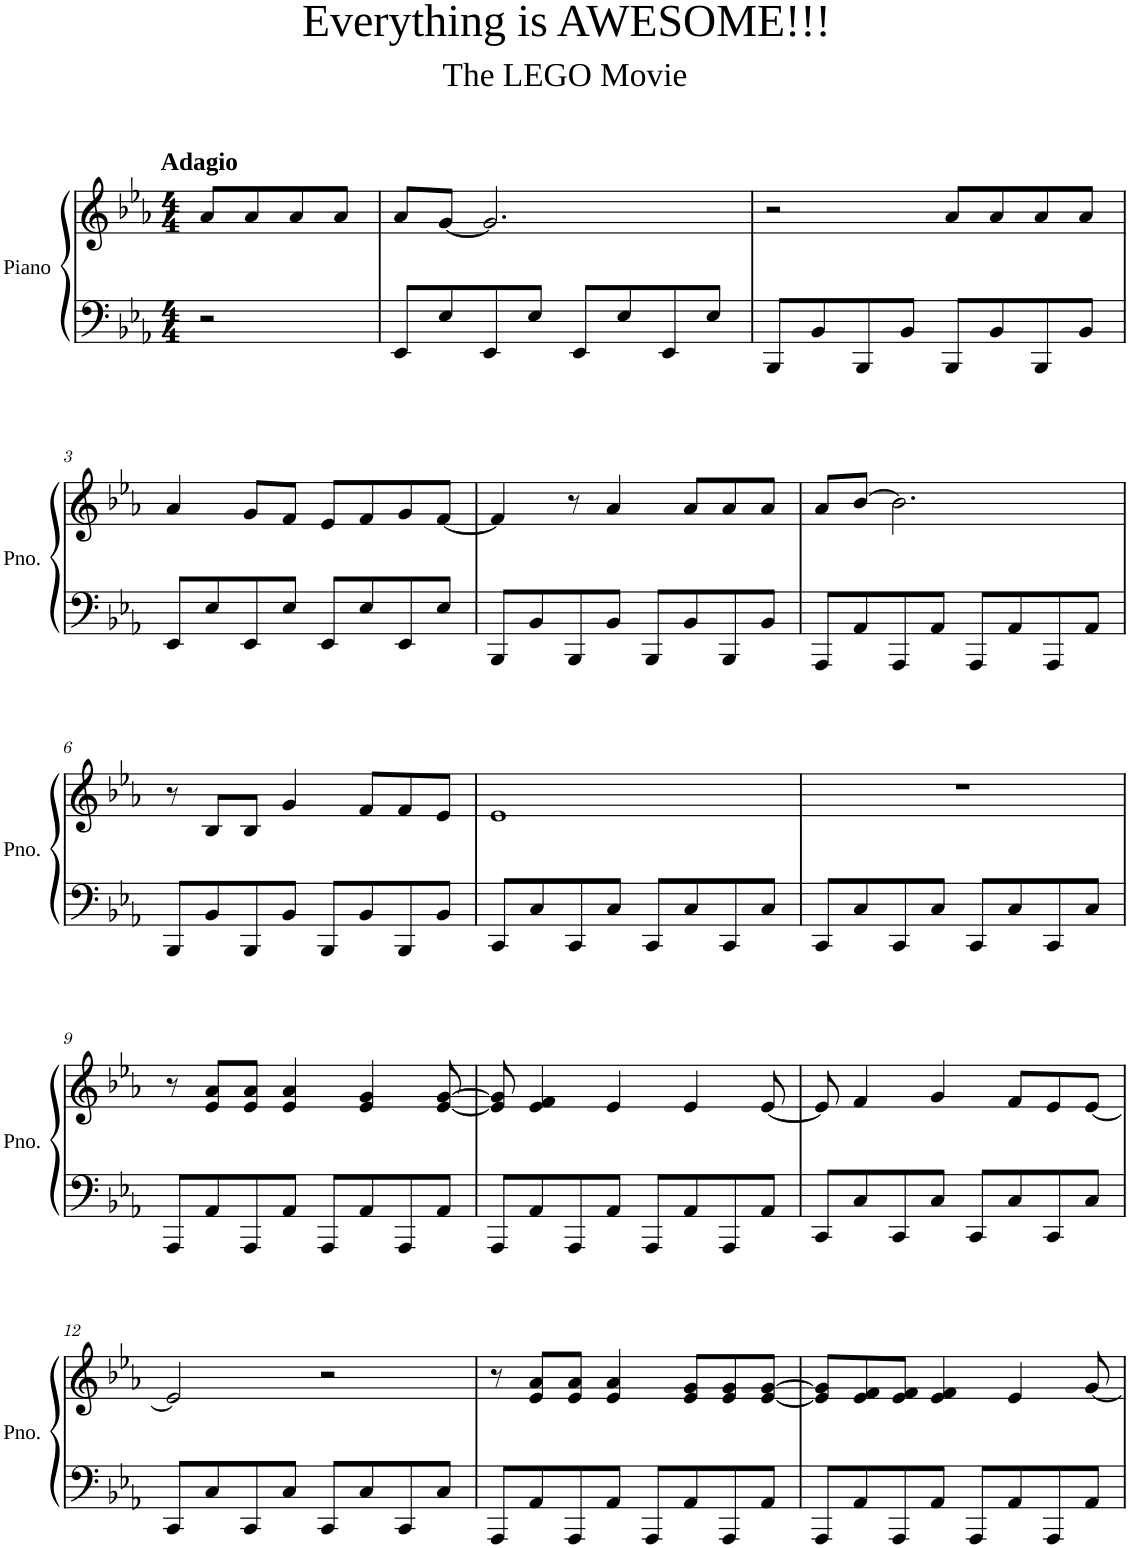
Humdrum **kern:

**kern	**kern
*part1	*part1
*staff2	*staff1
*I"Piano	*
*I'Pno.	*
*clefF4	*clefG2
*k[b-e-a-]	*k[b-e-a-]
*M4/4	*M4/4
=	=
!	!LO:TX:a:B:t=Adagio
2r	8a-/L
.	8a-/
.	8a-/
.	8a-/J
=1	=1
8EE-/L	8a-/L
8E-/	[8g/J
8EE-/	2.g/]
8E-/J	.
8EE-/L	.
8E-/	.
8EE-/	.
8E-/J	.
=2	=2
8BBB-/L	2r
8BB-/	.
8BBB-/	.
8BB-/J	.
8BBB-/L	8a-/L
8BB-/	8a-/
8BBB-/	8a-/
8BB-/J	8a-/J
!!LO:LB:g=z
=3	=3
8EE-/L	4a-/
8E-/	.
8EE-/	8g/L
8E-/J	8f/J
8EE-/L	8e-/L
8E-/	8f/
8EE-/	8g/
8E-/J	[8f/J
=4	=4
8BBB-/L	4f/]
8BB-/	.
8BBB-/	8r
8BB-/J	4a-/
8BBB-/L	.
8BB-/	8a-/L
8BBB-/	8a-/
8BB-/J	8a-/J
=5	=5
8AAA-/L	8a-/L
8AA-/	[8b-/J
8AAA-/	2.b-\]
8AA-/J	.
8AAA-/L	.
8AA-/	.
8AAA-/	.
8AA-/J	.
!!LO:LB:g=z
=6	=6
8BBB-/L	8r
8BB-/	8B-/L
8BBB-/	8B-/J
8BB-/J	4g/
8BBB-/L	.
8BB-/	8f/L
8BBB-/	8f/
8BB-/J	8e-/J
=7	=7
8CC/L	1e-
8C/	.
8CC/	.
8C/J	.
8CC/L	.
8C/	.
8CC/	.
8C/J	.
=8	=8
8CC/L	1r
8C/	.
8CC/	.
8C/J	.
8CC/L	.
8C/	.
8CC/	.
8C/J	.
!!LO:LB:g=z
=9	=9
8AAA-/L	8r
8AA-/	8e-/ 8a-/L
8AAA-/	8e-/ 8a-/J
8AA-/J	4e-/ 4a-/
8AAA-/L	.
8AA-/	4e-/ 4g/
8AAA-/	.
8AA-/J	[8e-/ [8g/
=10	=10
8AAA-/L	8e-/] 8g/]
8AA-/	4e-/ 4f/
8AAA-/	.
8AA-/J	4e-/
8AAA-/L	.
8AA-/	4e-/
8AAA-/	.
8AA-/J	[8e-/
=11	=11
8CC/L	8e-/]
8C/	4f/
8CC/	.
8C/J	4g/
8CC/L	.
8C/	8f/L
8CC/	8e-/
8C/J	[8e-/J
!!LO:LB:g=z
=12	=12
8CC/L	2e-/]
8C/	.
8CC/	.
8C/J	.
8CC/L	2r
8C/	.
8CC/	.
8C/J	.
=13	=13
8AAA-/L	8r
8AA-/	8e-/ 8a-/L
8AAA-/	8e-/ 8a-/J
8AA-/J	4e-/ 4a-/
8AAA-/L	.
8AA-/	8e-/ 8g/L
8AAA-/	8e-/ 8g/
8AA-/J	[8e-/ [8g/J
=14	=14
8AAA-/L	8e-/] 8g/]L
8AA-/	8e-/ 8f/
8AAA-/	8e-/ 8f/J
8AA-/J	4e-/ 4f/
8AAA-/L	.
8AA-/	4e-/
8AAA-/	.
8AA-/J	[8g/
=	=
*-	*-
